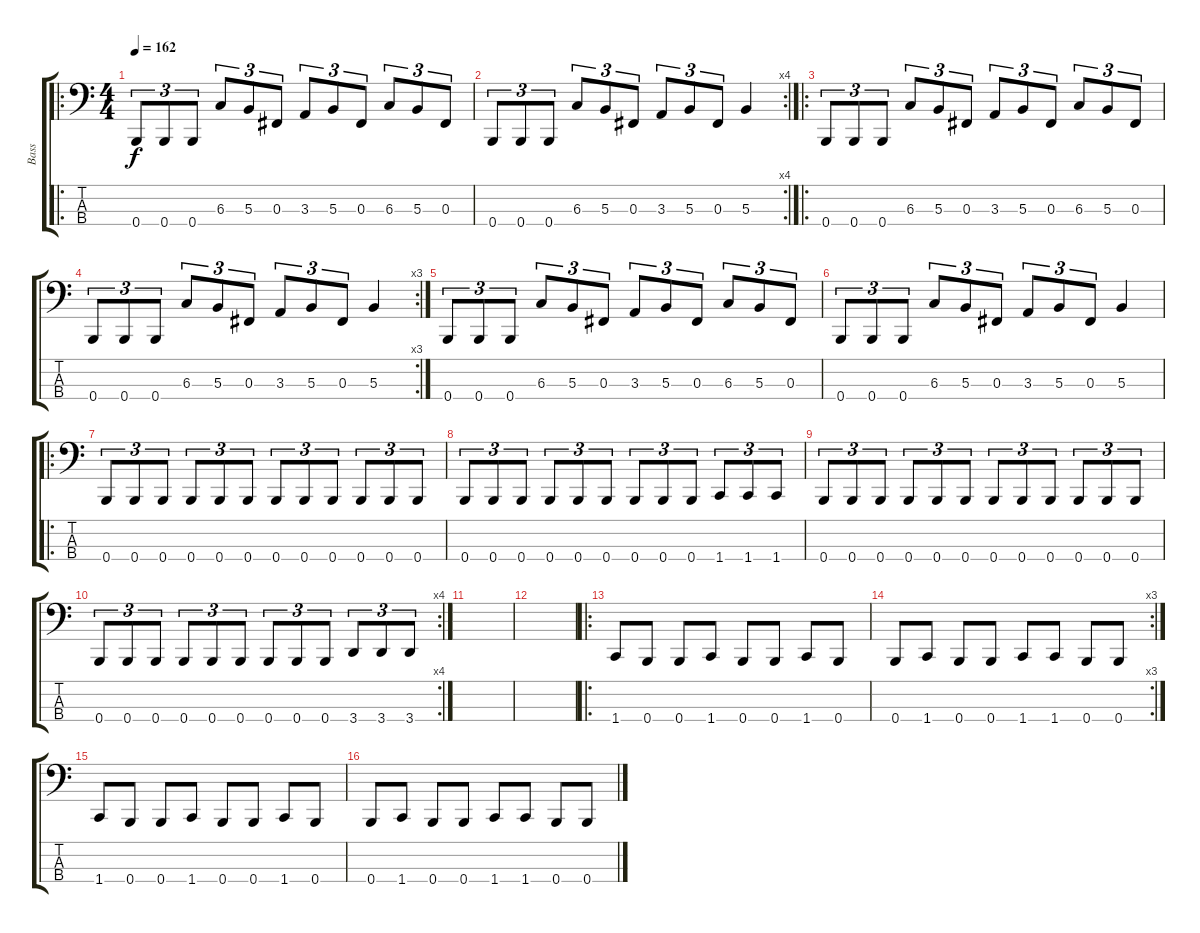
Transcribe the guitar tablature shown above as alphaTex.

\track ("Bass" "Bass") {instrument electricbassfinger}
\staff {score tabs}
\tuning (E2 B1 Gb1 B0) {hide}
\ro
\ts (4 4)
\tempo 162
\clef f4
\ks c
0.4.8{tu (3 2) dy f} 0.4.8{tu (3 2)} 0.4.8{tu (3 2)} 6.3.8{tu (3 2)} 5.3.8{tu (3 2)} 0.3.8{tu (3 2)} 3.3.8{tu (3 2)} 5.3.8{tu (3 2)} 0.3.8{tu (3 2)} 6.3.8{tu (3 2)} 5.3.8{tu (3 2)} 0.3.8{tu (3 2)} |
\rc 4
0.4.8{tu (3 2)} 0.4.8{tu (3 2)} 0.4.8{tu (3 2)} 6.3.8{tu (3 2)} 5.3.8{tu (3 2)} 0.3.8{tu (3 2)} 3.3.8{tu (3 2)} 5.3.8{tu (3 2)} 0.3.8{tu (3 2)} 5.3.4 |
\ro
0.4.8{tu (3 2)} 0.4.8{tu (3 2)} 0.4.8{tu (3 2)} 6.3.8{tu (3 2)} 5.3.8{tu (3 2)} 0.3.8{tu (3 2)} 3.3.8{tu (3 2)} 5.3.8{tu (3 2)} 0.3.8{tu (3 2)} 6.3.8{tu (3 2)} 5.3.8{tu (3 2)} 0.3.8{tu (3 2)} |
\rc 3
0.4.8{tu (3 2)} 0.4.8{tu (3 2)} 0.4.8{tu (3 2)} 6.3.8{tu (3 2)} 5.3.8{tu (3 2)} 0.3.8{tu (3 2)} 3.3.8{tu (3 2)} 5.3.8{tu (3 2)} 0.3.8{tu (3 2)} 5.3.4 |
0.4.8{tu (3 2)} 0.4.8{tu (3 2)} 0.4.8{tu (3 2)} 6.3.8{tu (3 2)} 5.3.8{tu (3 2)} 0.3.8{tu (3 2)} 3.3.8{tu (3 2)} 5.3.8{tu (3 2)} 0.3.8{tu (3 2)} 6.3.8{tu (3 2)} 5.3.8{tu (3 2)} 0.3.8{tu (3 2)} |
0.4.8{tu (3 2)} 0.4.8{tu (3 2)} 0.4.8{tu (3 2)} 6.3.8{tu (3 2)} 5.3.8{tu (3 2)} 0.3.8{tu (3 2)} 3.3.8{tu (3 2)} 5.3.8{tu (3 2)} 0.3.8{tu (3 2)} 5.3.4 |
\ro
0.4.8{tu (3 2)} 0.4.8{tu (3 2)} 0.4.8{tu (3 2)} 0.4.8{tu (3 2)} 0.4.8{tu (3 2)} 0.4.8{tu (3 2)} 0.4.8{tu (3 2)} 0.4.8{tu (3 2)} 0.4.8{tu (3 2)} 0.4.8{tu (3 2)} 0.4.8{tu (3 2)} 0.4.8{tu (3 2)} |
0.4.8{tu (3 2)} 0.4.8{tu (3 2)} 0.4.8{tu (3 2)} 0.4.8{tu (3 2)} 0.4.8{tu (3 2)} 0.4.8{tu (3 2)} 0.4.8{tu (3 2)} 0.4.8{tu (3 2)} 0.4.8{tu (3 2)} 1.4.8{tu (3 2)} 1.4.8{tu (3 2)} 1.4.8{tu (3 2)} |
0.4.8{tu (3 2)} 0.4.8{tu (3 2)} 0.4.8{tu (3 2)} 0.4.8{tu (3 2)} 0.4.8{tu (3 2)} 0.4.8{tu (3 2)} 0.4.8{tu (3 2)} 0.4.8{tu (3 2)} 0.4.8{tu (3 2)} 0.4.8{tu (3 2)} 0.4.8{tu (3 2)} 0.4.8{tu (3 2)} |
\rc 4
0.4.8{tu (3 2)} 0.4.8{tu (3 2)} 0.4.8{tu (3 2)} 0.4.8{tu (3 2)} 0.4.8{tu (3 2)} 0.4.8{tu (3 2)} 0.4.8{tu (3 2)} 0.4.8{tu (3 2)} 0.4.8{tu (3 2)} 3.4.8{tu (3 2)} 3.4.8{tu (3 2)} 3.4.8{tu (3 2)} |
|
|
\ro
1.4.8 0.4.8 0.4.8 1.4.8 0.4.8 0.4.8 1.4.8 0.4.8 |
\rc 3
0.4.8 1.4.8 0.4.8 0.4.8 1.4.8 1.4.8 0.4.8 0.4.8 |
1.4.8 0.4.8 0.4.8 1.4.8 0.4.8 0.4.8 1.4.8 0.4.8 |
0.4.8 1.4.8 0.4.8 0.4.8 1.4.8 1.4.8 0.4.8 0.4.8
